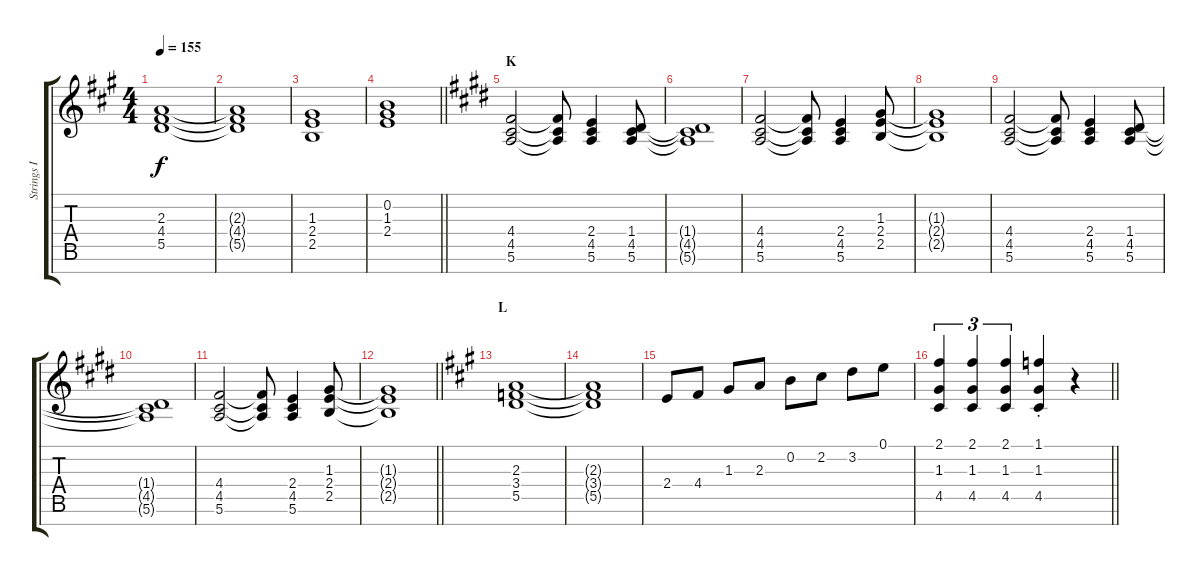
\track ("Strings I" "Strings I") {instrument stringensemble1}
\staff {score tabs}
\tuning (E5 B4 G4 D4 A3 E3 B2) {hide}
\ts (4 4)
\tempo 155
\clef g2
\ks a
(2.3 4.4 5.5).1{dy f} |
(2.3{t} 4.4{t} 5.5{t}).1 |
(1.3 2.4 2.5).1 |
\barLineRight lightlight
(0.2 1.3 2.4).1 |
\section ("" "K")
\ks e
(4.4 4.5 5.6).2 (4.4{t} 4.5{t} 5.6{t}).8 (2.4 4.5 5.6).4 (1.4 4.5 5.6).8 |
(1.4{t} 4.5{t} 5.6{t}).1 |
(4.4 4.5 5.6).2 (4.4{t} 4.5{t} 5.6{t}).8 (2.4 4.5 5.6).4 (1.3 2.4 2.5).8 |
(1.3{t} 2.4{t} 2.5{t}).1 |
(4.4 4.5 5.6).2 (4.4{t} 4.5{t} 5.6{t}).8 (2.4 4.5 5.6).4 (1.4 4.5 5.6).8 |
(1.4{t} 4.5{t} 5.6{t}).1 |
(4.4 4.5 5.6).2 (4.4{t} 4.5{t} 5.6{t}).8 (2.4 4.5 5.6).4 (1.3 2.4 2.5).8 |
\barLineRight lightlight
(1.3{t} 2.4{t} 2.5{t}).1 |
\section ("" "L")
\ks a
(2.3 3.4 5.5).1 |
(2.3{t} 3.4{t} 5.5{t}).1 |
2.4.8 4.4.8 1.3.8 2.3.8 0.2.8 2.2.8 3.2.8 0.1.8 |
\barLineRight lightlight
(2.1 1.3 4.5).4{tu (3 2)} (2.1 1.3 4.5).4{tu (3 2)} (2.1 1.3 4.5).4{tu (3 2)} (1.1{st} 1.3{st} 4.5{st}).4 r.4
